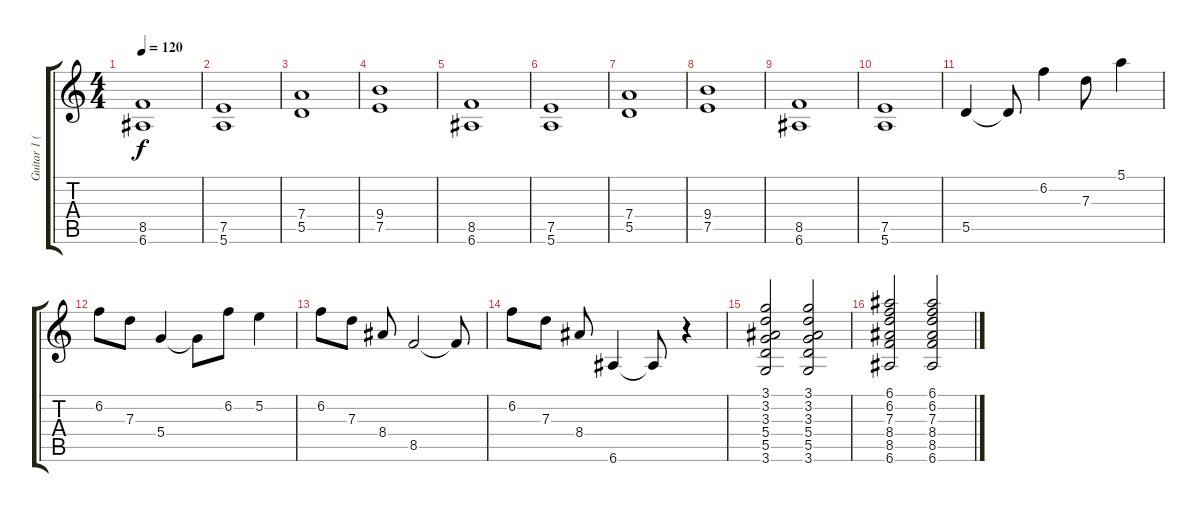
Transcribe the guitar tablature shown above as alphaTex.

\track ("Guitar 1 (Shatl)" "Guitar 1 (") {instrument electricguitarclean}
\staff {score tabs}
\tuning (E4 B3 G3 D3 A2 E2) {hide}
\ts (4 4)
\tempo 120
\clef g2
\ks c
(8.5 6.6).1{dy f} |
(7.5 5.6).1 |
(7.4 5.5).1 |
(9.4 7.5).1 |
(8.5 6.6).1 |
(7.5 5.6).1 |
(7.4 5.5).1 |
(9.4 7.5).1 |
(8.5 6.6).1 |
(7.5 5.6).1 |
5.5.4{instrument electricguitarclean} 5.5{t}.8 6.2.4 7.3.8 5.1.4 |
6.2.8 7.3.8 5.4.4 5.4{t}.8 6.2.8 5.2.4 |
6.2.8 7.3.8 8.4.8 8.5.2 8.5{t}.8 |
6.2.8 7.3.8 8.4.8 6.6.4 6.6{t}.8 r.4 |
(3.1 3.2 3.3 5.4 5.5 3.6).2 (3.1 3.2 3.3 5.4 5.5 3.6).2 |
(6.1 6.2 7.3 8.4 8.5 6.6).2 (6.1 6.2 7.3 8.4 8.5 6.6).2
